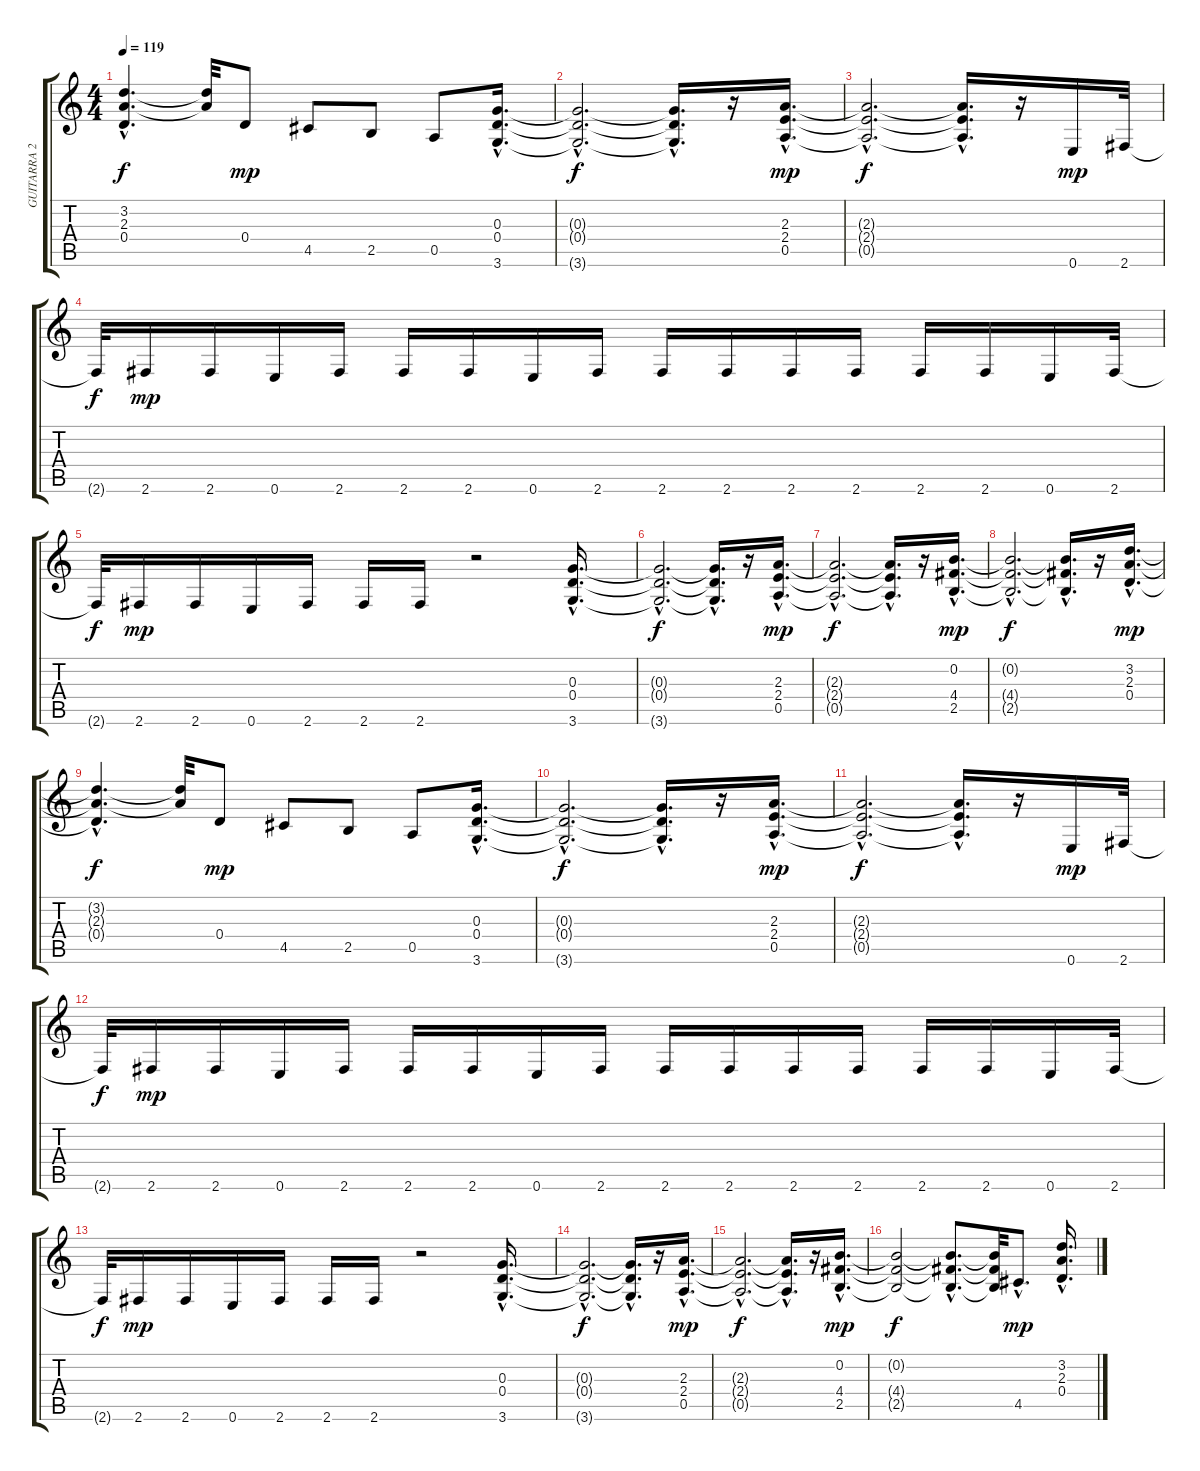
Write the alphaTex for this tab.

\track ("GUITARRA 2" "GUITARRA 2") {instrument distortionguitar}
\staff {score tabs}
\tuning (E4 B3 G3 D3 A2 E2) {hide}
\ts (4 4)
\tempo 119
\clef g2
\ks c
(3.2{hac t} 2.3{hac t} 0.4{t}).4{d dy f} (3.2{t} 2.3{t}).32 0.4.8{dy mp} 4.5.8 2.5.8 0.5.8 (0.3{hac} 0.4{hac} 3.6{hac}).16{d} |
(0.3{hac t} 0.4{hac t} 3.6{hac t}).2{d dy f} (0.3{hac t} 0.4{hac t} 3.6{hac t}).16{d} r.16 (2.3{hac} 2.4{hac} 0.5{hac}).16{d dy mp} |
(2.3{hac t} 2.4{hac t} 0.5{hac t}).2{d dy f} (2.3{hac t} 2.4{hac t} 0.5{hac t}).16{d} r.16 0.6.16{dy mp} 2.6.32 |
2.6{t}.32{dy f} 2.6.16{dy mp} 2.6.16 0.6.16 2.6.16 2.6.16 2.6.16 0.6.16 2.6.16 2.6.16 2.6.16 2.6.16 2.6.16 2.6.16 2.6.16 0.6.16 2.6.32 |
2.6{t}.32{dy f} 2.6.16{dy mp} 2.6.16 0.6.16 2.6.16 2.6.16 2.6.16 r.2 (0.3{hac} 0.4{hac} 3.6{hac}).16{d} |
(0.3{hac t} 0.4{hac t} 3.6{hac t}).2{d dy f} (0.3{hac t} 0.4{hac t} 3.6{hac t}).16{d} r.16 (2.3{hac} 2.4{hac} 0.5{hac}).16{d dy mp} |
(2.3{hac t} 2.4{hac t} 0.5{hac t}).2{d dy f} (2.3{hac t} 2.4{hac t} 0.5{hac t}).16{d} r.16 (0.2{hac} 4.4{hac} 2.5{hac}).16{d dy mp} |
(0.2{hac t} 4.4{hac t} 2.5{hac t}).2{d dy f} (0.2{hac t} 4.4{hac t} 2.5{hac t}).16{d} r.16 (3.2{hac} 2.3{hac} 0.4{hac}).16{d dy mp} |
(3.2{hac t} 2.3{hac t} 0.4{t}).4{d dy f} (3.2{t} 2.3{t}).32 0.4.8{dy mp} 4.5.8 2.5.8 0.5.8 (0.3{hac} 0.4{hac} 3.6{hac}).16{d} |
(0.3{hac t} 0.4{hac t} 3.6{hac t}).2{d dy f} (0.3{hac t} 0.4{hac t} 3.6{hac t}).16{d} r.16 (2.3{hac} 2.4{hac} 0.5{hac}).16{d dy mp} |
(2.3{hac t} 2.4{hac t} 0.5{hac t}).2{d dy f} (2.3{hac t} 2.4{hac t} 0.5{hac t}).16{d} r.16 0.6.16{dy mp} 2.6.32 |
2.6{t}.32{dy f} 2.6.16{dy mp} 2.6.16 0.6.16 2.6.16 2.6.16 2.6.16 0.6.16 2.6.16 2.6.16 2.6.16 2.6.16 2.6.16 2.6.16 2.6.16 0.6.16 2.6.32 |
2.6{t}.32{dy f} 2.6.16{dy mp} 2.6.16 0.6.16 2.6.16 2.6.16 2.6.16 r.2 (0.3{hac} 0.4{hac} 3.6{hac}).16{d} |
(0.3{hac t} 0.4{hac t} 3.6{hac t}).2{d dy f} (0.3{hac t} 0.4{hac t} 3.6{hac t}).16{d} r.16 (2.3{hac} 2.4{hac} 0.5{hac}).16{d dy mp} |
(2.3{hac t} 2.4{hac t} 0.5{hac t}).2{d dy f} (2.3{hac t} 2.4{hac t} 0.5{hac t}).16{d} r.16 (0.2{hac} 4.4{hac} 2.5{hac}).16{d dy mp} |
(0.2{t} 4.4{t} 2.5{t}).2{dy f} (0.2{hac t} 4.4{hac t} 2.5{hac t}).8{d} (0.2{t} 4.4{t} 2.5{t}).32 4.5{hac}.8{d dy mp} (3.2{hac} 2.3{hac} 0.4{hac}).16{d}
